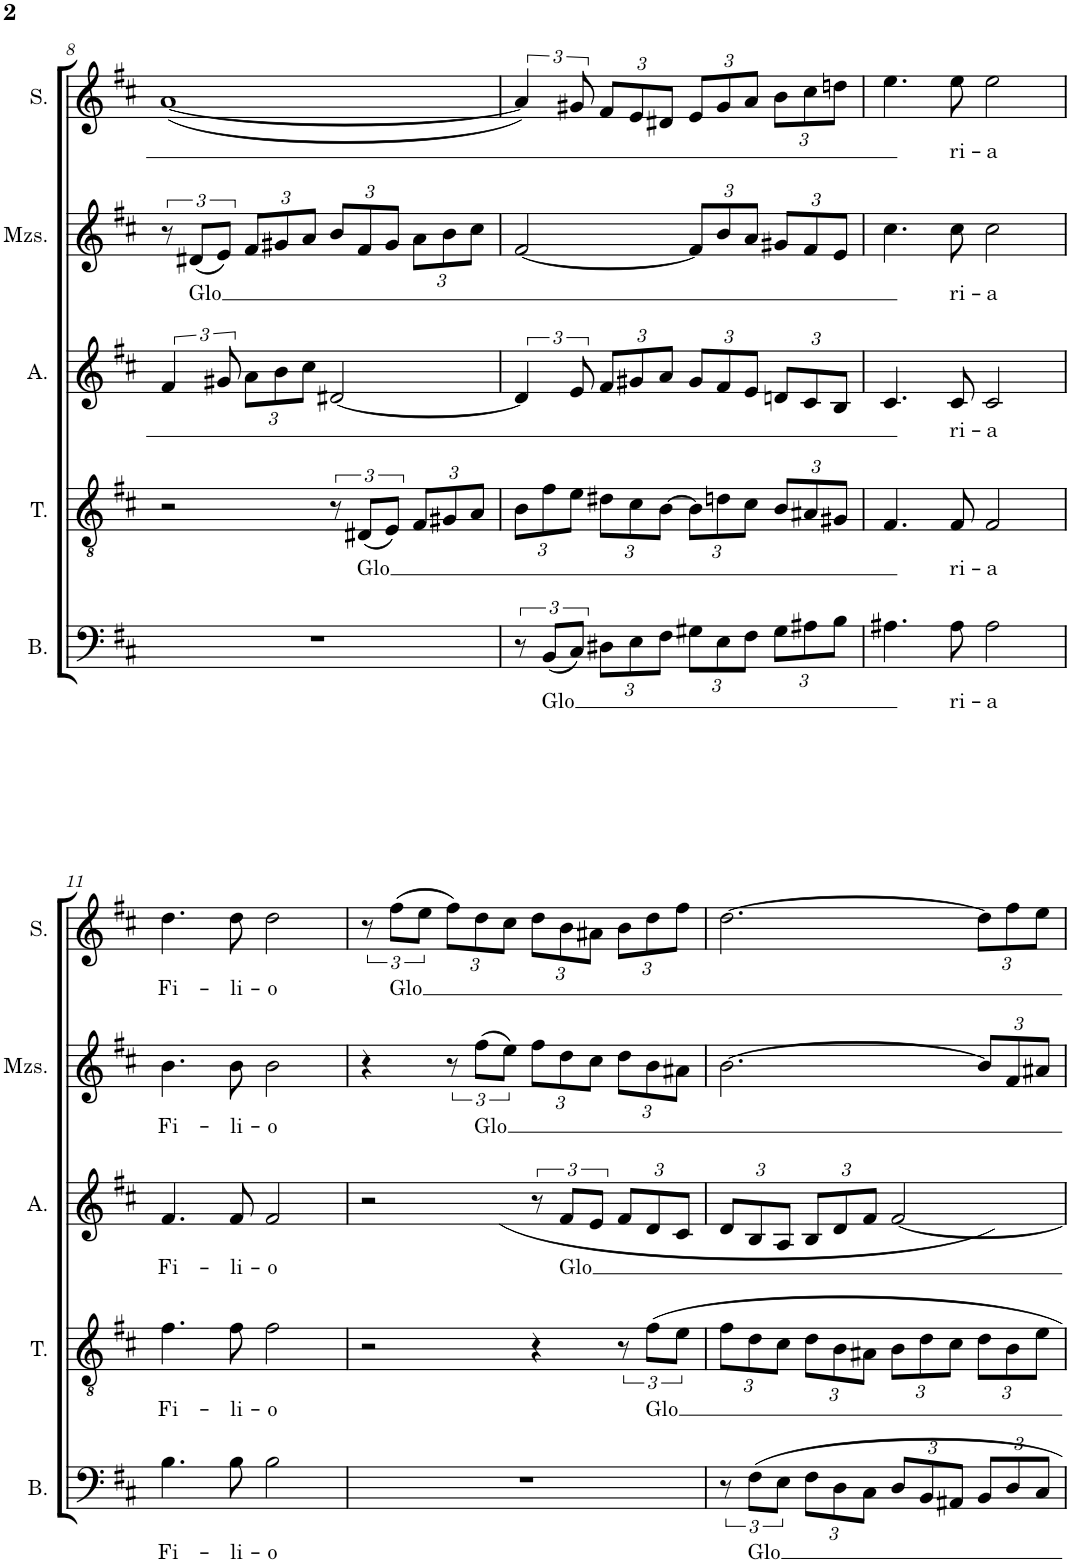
**kern	**text	**kern	**text	**kern	**text	**kern	**text	**kern	**text
*part5	*part5	*part4	*part4	*part3	*part3	*part2	*part2	*part1	*part1
*staff5	*staff5	*staff4	*staff4	*staff3	*staff3	*staff2	*staff2	*staff1	*staff1
*I"Bass	*	*I"Tenor	*	*I"Alto	*	*I"Mezzo-soprano	*	*I"Soprano	*
*I'B.	*	*I'T.	*	*I'A.	*	*I'Mzs.	*	*I'S.	*
!!LO:PB:g=z
*clefF4	*	*clefGv2	*	*clefG2	*	*clefG2	*	*clefG2	*
*k[f#c#]	*	*k[f#c#]	*	*k[f#c#]	*	*k[f#c#]	*	*k[f#c#]	*
*M4/4	*	*M4/4	*	*M4/4	*	*M4/4	*	*M4/4	*
*met(c)	*	*met(c)	*	*met(c)	*	*met(c)	*	*met(c)	*
=8	=8	=8	=8	=8	=8	=8	=8	=8	=8
1r	.	2r	.	6f#/	.	12r	.	([1a	.
!	!	!	!	!	!	!	!LO:LY:b	!	!
.	.	.	.	.	.	(12d#X/L	Glo	.	.
.	.	.	.	12g#X/	.	12e/J)	.	.	.
*	*	*	*	*Xbrackettup	*	*Xbrackettup	*	*	*
.	.	.	.	12a\L	.	12f#/L	.	.	.
.	.	.	.	12b\	.	12g#X/	.	.	.
.	.	.	.	12cc#\J	.	12a/J	.	.	.
.	.	12r	.	[2d#X/	.	12b/L	.	.	.
!	!	!	!LO:LY:b	!	!	!	!	!	!
.	.	(12D#X/L	Glo	.	.	12f#/	.	.	.
.	.	12E/J)	.	.	.	12g#/J	.	.	.
*	*	*Xbrackettup	*	*	*	*	*	*	*
.	.	12F#/L	.	.	.	12a\L	.	.	.
.	.	12G#X/	.	.	.	12b\	.	.	.
.	.	12A/J	.	.	.	12cc#\J	.	.	.
=9	=9	=9	=9	=9	=9	=9	=9	=9	=9
*	*	*	*	*brackettup	*	*	*	*	*
12r	.	12B\L	.	6d#/]	.	[2f#/	.	6a/])	.
!	!LO:LY:b	!	!	!	!	!	!	!	!
(12BB/L	Glo	12f#\	.	.	.	.	.	.	.
12C#/J)	.	12e\J	.	12e/	.	.	.	12g#X/	.
*Xbrackettup	*	*	*	*Xbrackettup	*	*	*	*Xbrackettup	*
12D#X\L	.	12d#X\L	.	12f#/L	.	.	.	12f#/L	.
12E\	.	12c#\	.	12g#X/	.	.	.	12e/	.
12F#\J	.	[12B\J	.	12a/J	.	.	.	12d#X/J	.
12G#X\L	.	12B\L]	.	12g#/L	.	12f#/L]	.	12e/L	.
12E\	.	12dn\	.	12f#/	.	12b/	.	12g#/	.
12F#\J	.	12c#\J	.	12e/J	.	12a/J	.	12a/J	.
12G#\L	.	12B/L	.	12dn/L	.	12g#X/L	.	12b\L	.
12A#X\	.	12A#X/	.	12c#/	.	12f#/	.	12cc#\	.
12B\J	.	12G#X/J	.	12B/J	.	12e/J	.	12ddn\J	.
=10	=10	=10	=10	=10	=10	=10	=10	=10	=10
4.A#X\	.	4.F#/	.	4.c#/	.	4.cc#\	.	4.ee\	.
!	!LO:LY:b	!	!LO:LY:b	!	!LO:LY:b	!	!LO:LY:b	!	!LO:LY:b
8A#\	ri-	8F#/	ri-	8c#/	ri-	8cc#\	ri-	8ee\	ri-
!	!LO:LY:b	!	!LO:LY:b	!	!LO:LY:b	!	!LO:LY:b	!	!LO:LY:b
2A#\	-a	2F#/	-a	2c#/	-a	2cc#\	-a	2ee\	-a
!!LO:LB:g=z
=11	=11	=11	=11	=11	=11	=11	=11	=11	=11
!	!LO:LY:b	!	!LO:LY:b	!	!LO:LY:b	!	!LO:LY:b	!	!LO:LY:b
4.B\	Fi-	4.f#\	Fi-	4.f#/	Fi-	4.b\	Fi-	4.dd\	Fi-
!	!LO:LY:b	!	!LO:LY:b	!	!LO:LY:b	!	!LO:LY:b	!	!LO:LY:b
8B\	-li-	8f#\	-li-	8f#/	-li-	8b\	-li-	8dd\	-li-
!	!LO:LY:b	!	!LO:LY:b	!	!LO:LY:b	!	!LO:LY:b	!	!LO:LY:b
2B\	-o	2f#\	-o	2f#/	-o	2b\	-o	2dd\	-o
=12	=12	=12	=12	=12	=12	=12	=12	=12	=12
*	*	*	*	*	*	*	*	*brackettup	*
1r	.	2r	.	2r	.	4r	.	12r	.
!	!	!	!	!	!	!	!	!	!LO:LY:b
.	.	.	.	.	.	.	.	(12ff#\L	Glo
.	.	.	.	.	.	.	.	12ee\J	.
*	*	*	*	*	*	*brackettup	*	*Xbrackettup	*
.	.	.	.	.	.	12r	.	12ff#\L)	.
!	!	!	!	!	!	!	!LO:LY:b	!	!
.	.	.	.	.	.	(12ff#\L	Glo	12dd\	.
.	.	.	.	.	.	12ee\J)	.	12cc#\J	.
*	*	*	*	*brackettup	*	*Xbrackettup	*	*	*
.	.	4r	.	12r	.	12ff#\L	.	12dd\L	.
!	!	!	!	!	!LO:LY:b	!	!	!	!
.	.	.	.	12f#/L	Glo	12dd\	.	12b\	.
.	.	.	.	12e/J	.	12cc#\J	.	12a#X\J	.
*	*	*brackettup	*	*Xbrackettup	*	*	*	*	*
.	.	12r	.	12f#/L	.	12dd\L	.	12b\L	.
!	!	!	!LO:LY:b	!	!	!	!	!	!
.	.	12f#\L	Glo	12d/	.	12b\	.	12dd\	.
.	.	12e\J	.	12c#/J	.	12a#X\J	.	12ff#\J	.
=13	=13	=13	=13	=13	=13	=13	=13	=13	=13
*brackettup	*	*Xbrackettup	*	*	*	*	*	*	*
12r	.	12f#\L	.	12d/L	.	[2.b\	.	[2.dd\	.
!	!LO:LY:b	!	!	!	!	!	!	!	!
12F#\L	Glo	12d\	.	12B/	.	.	.	.	.
12E\J	.	12c#\J	.	12A/J	.	.	.	.	.
*Xbrackettup	*	*	*	*	*	*	*	*	*
12F#\L	.	12d\L	.	12B/L	.	.	.	.	.
12D\	.	12B\	.	12d/	.	.	.	.	.
12C#\J	.	12A#X\J	.	12f#/J	.	.	.	.	.
12D/L	.	12B\L	.	[2f#/	.	.	.	.	.
12BB/	.	12d\	.	.	.	.	.	.	.
12AA#X/J	.	12c#\J	.	.	.	.	.	.	.
12BB/L	.	12d\L	.	.	.	12b/L]	.	12dd\L]	.
12D/	.	12B\	.	.	.	12f#/	.	12ff#\	.
12C#/J	.	12e\J	.	.	.	12a#X/J	.	12ee\J	.
=	=	=	=	=	=	=	=	=	=
*-	*-	*-	*-	*-	*-	*-	*-	*-	*-
